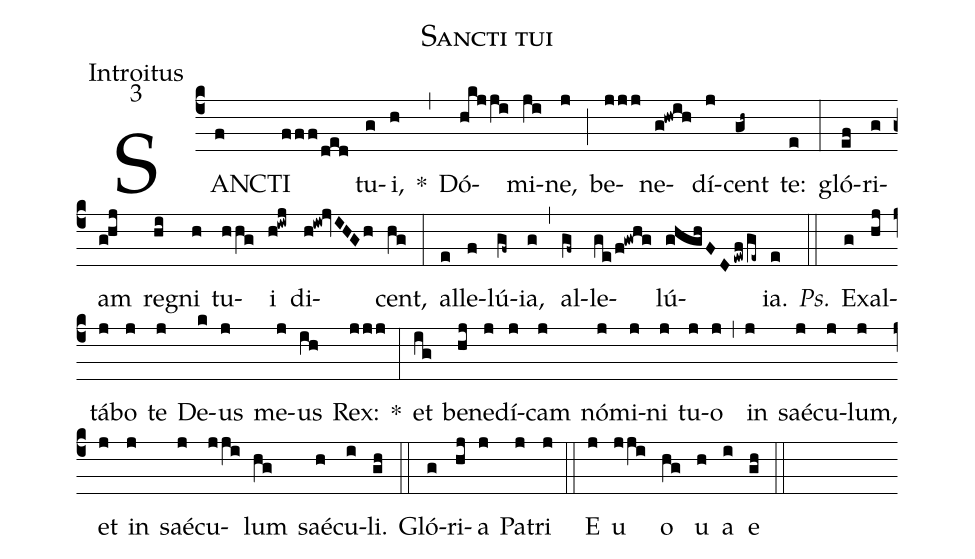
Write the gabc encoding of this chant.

name:Sancti tui;
office-part:Introitus;
mode:3;
%%
(c4) SANC(f)TI(fff/ded) tu(g)i,(h) *(,) Dó(hkjji)mi(ji)ne,(j) (;) be(jjj)ne(g!hwih)dí(j)cent(gh~) te:(e) (:) gló(ef)ri(g)am(g!hj) re(hi)gni(h) tu(hhg)i(h!iwj) di(h!iw!jvIHGh)cent,(hg) (:) al(e)le(f)lú(gf~)ia,(g) (,) al(gf~)le(ge/f!gwhg)lú(ghghFDewf/ge~)ia.(e) <i>Ps.</i>(::) Ex(g)al(hj)tá(j)bo(j) te(j) De(k)us(j) me(j)us(ih) Rex:(jjj) *(:) et(ig) be(hj)ne(j)dí(j)cam(j) nó(j)mi(j)ni(j) tu(j)o(j) (,) in(j) saé(j)cu(j)lum,(j) et(j) in(j) saé(j)cu(jji)lum(hg) saé(h)cu(i)li.(gh) (::) Gló(g)ri(hj)a(j) Pa(j)tri(j) (::) E(j) u(jji) o(hg) u(h) a(i) e(gh) (::)
